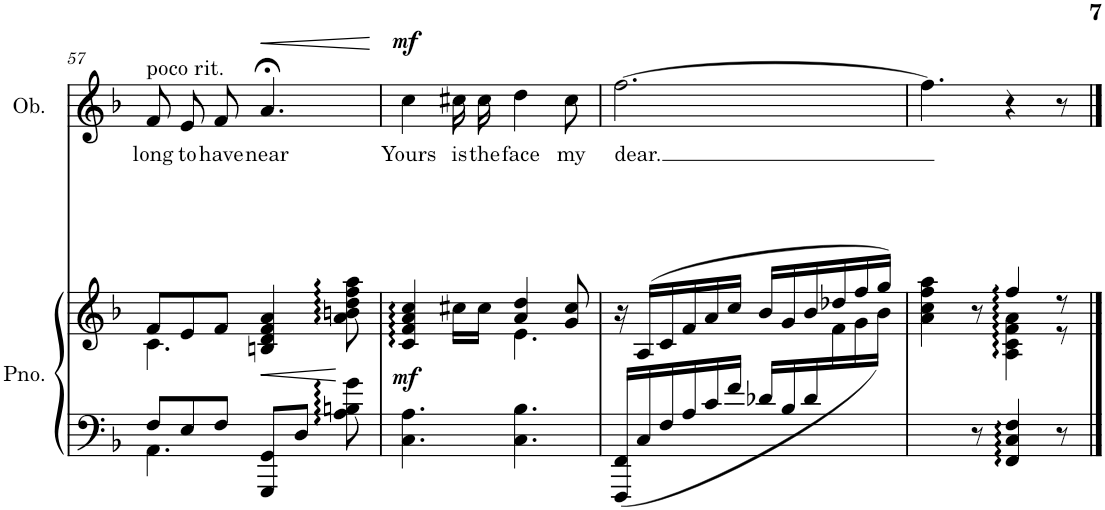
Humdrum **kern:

**kern	**kern	**dynam	**kern	**text	**dynam
*part2	*part2	*part2	*part1	*part1	*part1
*staff3	*staff2	*staff2/3	*staff1	*staff1	*staff1
*I"Piano	*	*	*I"Oboe	*	*
*I'Pno.	*	*	*I'Ob.	*	*
!!LO:PB:g=z
*clefF4	*clefG2	*	*clefG2	*	*
*k[b-]	*k[b-]	*	*k[b-]	*	*
*M6/8	*M6/8	*	*M6/8	*	*
=57	=57	=57	=57	=57	=57
*^	*^	*	*	*	*
!	!	!	!	!	!LO:TX:a:t=poco rit.	!	!
!	!	!	!	!	!	!LO:LY:b	!
8F/L	4.AA\	8f/L	4.c\	.	8f/L	long	.
!	!	!	!	!	!	!LO:LY:b	!
8E/	.	8e/	.	.	8e/	to	.
!	!	!	!	!	!	!LO:LY:b	!
8F/J	.	8f/J	.	.	8f/J	have	.
!	!	!	!	!LO:HP:b	!	!LO:LY:b	!LO:HP:b
8GGG/ 8GG/L	4.ryy	4Bn/ 4d/ 4f/ 4a/	4.ryy	<	4.a;</	near	<
8D/J	.	.	.	.	.	.	.
8A\:: 8Bn\:: 8g\::	.	8a\:: 8bn\:: 8dd\:: 8ff\:: 8aa\::	.	[	.	.	.
*v	*v	*	*	*	*	*	*
*	*v	*v	*	*	*	*
.	.	.	.	.	[
=58	=58	=58	=58	=58	=58
*	*^	*	*	*	*
!	!	!	!LO:DY:b	!	!LO:LY:b	!LO:DY:a
4.C\ 4.A\	4c/:: 4f/:: 4a/:: 4cc/::	4.ryy	mf	4cc\	Yours	mf
!	!	!	!	!	!LO:LY:b	!
.	16cc#X\LL	.	.	16cc#X\LL	is	.
!	!	!	!	!	!LO:LY:b	!
.	16cc#\JJ	.	.	16cc#\JJ	the	.
!	!	!	!	!	!LO:LY:b	!
4.C\ 4.B-\	4a/ 4dd/	4.e\	.	4dd\	face	.
!	!	!	!	!	!LO:LY:b	!
.	8g/ 8cc#/	.	.	8cc#\	my	.
=59	=59	=59	=59	=59	=59	=59
!	!	!	!	!	!LO:LY:b	!
(<16FFF/ 16FF/LL	16r	16ryy	.	[2.ff\	dear.	.
*	*v	*v	*	*	*	*
16C/	(>16A/LL	.	.	.	.
16F/	16c/	.	.	.	.
16A/	16f/	.	.	.	.
16c/	16a/	.	.	.	.
16f/JJ	16cc/JJ	.	.	.	.
16d-X/LL	16b-/LL	.	.	.	.
16B-/	16g/	.	.	.	.
16d-/	16b-/	.	.	.	.
*	*^	*	*	*	*
8.ryy	16dd-X/	16f\	.	.	.	.
.	16ff/	16g\	.	.	.	.
.	16gg/JJ)	16b-\JJ)	.	.	.	.
=60	=60	=60	=60	=60	=60	=60
*	*	*^	*	*	*	*
4ryy	4ff\ 4aa\	4.ryy	4a\ 4cc\	.	4.ff\]	.	.
8r	8r	.	2ryy	.	.	.	.
4FF/:: 4C/:: 4F/::	4ff::/	4A\:: 4c\:: 4f\:: 4a\::	.	.	4r	.	.
8r	8r	8r	.	.	8r	.	.
*	*v	*v	*v	*	*	*	*
==	==	==	==	==	==
*-	*-	*-	*-	*-	*-
